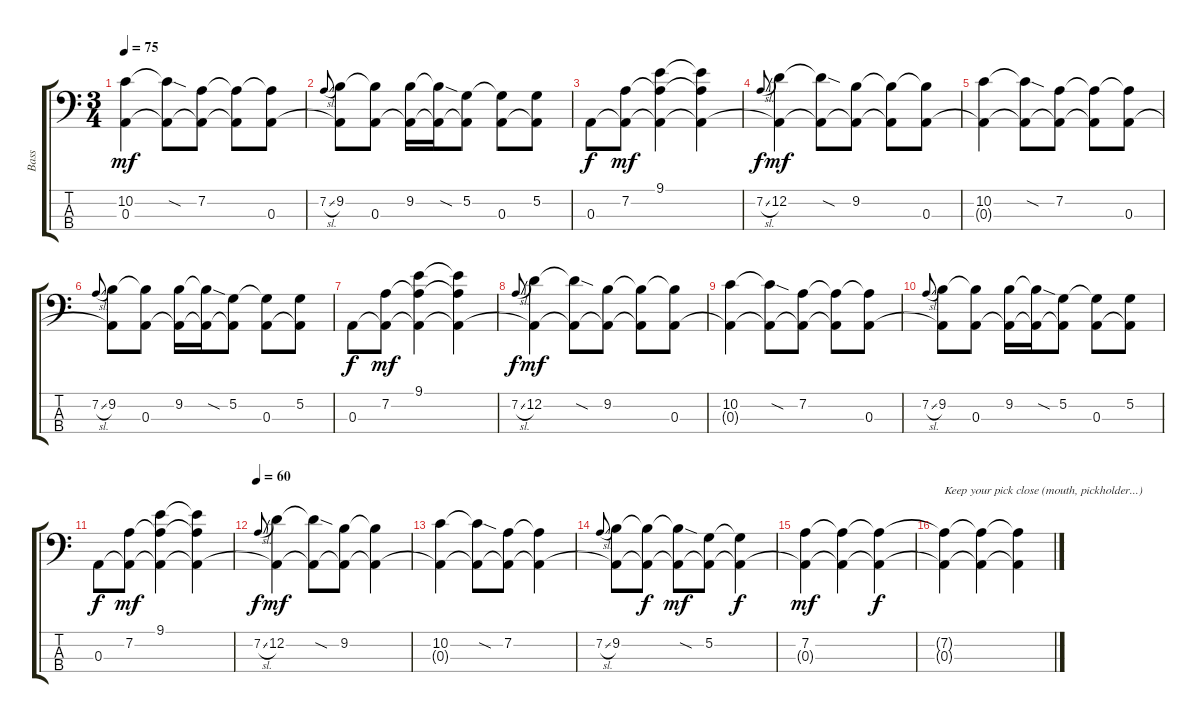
\track ("Bass" "Bass") {instrument electricbassfinger}
\staff {score tabs}
\tuning (G2 D2 A1 D1) {hide}
\ts (3 4)
\tempo 75
\clef f4
\ks c
(10.2 0.3{t}).4{dy mf} (10.2{sod t} 0.3{t}).8 (7.2 0.3{t}).8 (7.2{t} 0.3{t}).8 (7.2{t} 0.3).8 |
7.2{sl}.8{gr onbeat} (9.2 0.3{t}).8 (9.2{t} 0.3).8 (9.2 0.3{t}).16 (9.2{sod t} 0.3{t}).16 (5.2 0.3{t}).8 (5.2{t} 0.3).8 (5.2 0.3{t}).8 |
0.3.8{dy f} (7.2 0.3{t}).8{dy mf} (9.1 7.2{t} 0.3{t}).4 (9.1{t} 7.2{t} 0.3{t}).4 |
7.2{sl}.8{gr onbeat dy f} (12.2 0.3{t}).4{dy mf} (12.2{sod t} 0.3{t}).8 (9.2 0.3{t}).8 (9.2{t} 0.3{t}).8 (9.2{t} 0.3).8 |
(10.2 0.3{t}).4 (10.2{sod t} 0.3{t}).8 (7.2 0.3{t}).8 (7.2{t} 0.3{t}).8 (7.2{t} 0.3).8 |
7.2{sl}.8{gr onbeat} (9.2 0.3{t}).8 (9.2{t} 0.3).8 (9.2 0.3{t}).16 (9.2{sod t} 0.3{t}).16 (5.2 0.3{t}).8 (5.2{t} 0.3).8 (5.2 0.3{t}).8 |
0.3.8{dy f} (7.2 0.3{t}).8{dy mf} (9.1 7.2{t} 0.3{t}).4 (9.1{t} 7.2{t} 0.3{t}).4 |
7.2{sl}.8{gr onbeat dy f} (12.2 0.3{t}).4{dy mf} (12.2{sod t} 0.3{t}).8 (9.2 0.3{t}).8 (9.2{t} 0.3{t}).8 (9.2{t} 0.3).8 |
(10.2 0.3{t}).4 (10.2{sod t} 0.3{t}).8 (7.2 0.3{t}).8 (7.2{t} 0.3{t}).8 (7.2{t} 0.3).8 |
7.2{sl}.8{gr onbeat} (9.2 0.3{t}).8 (9.2{t} 0.3).8 (9.2 0.3{t}).16 (9.2{sod t} 0.3{t}).16 (5.2 0.3{t}).8 (5.2{t} 0.3).8 (5.2 0.3{t}).8 |
0.3.8{dy f} (7.2 0.3{t}).8{dy mf} (9.1 7.2{t} 0.3{t}).4 (9.1{t} 7.2{t} 0.3{t}).4 |
\tempo 60
7.2{sl}.8{gr onbeat dy f} (12.2 0.3{t}).4{dy mf} (12.2{sod t} 0.3{t}).8 (9.2 0.3{t}).8 (9.2{t} 0.3{t}).4 |
(10.2 0.3{t}).4 (10.2{sod t} 0.3{t}).8 (7.2 0.3{t}).8 (7.2{t} 0.3{t}).4 |
7.2{sl}.8{gr onbeat} (9.2 0.3{t}).8 (9.2{t} 0.3{t}).8{dy f} (9.2{sod t} 0.3{t}).8{dy mf} (5.2 0.3{t}).8 (5.2{t} 0.3{t}).4{dy f} |
(7.2 0.3{t}).4{dy mf} (7.2{t} 0.3{t}).4 (7.2{t} 0.3{t}).4{dy f} |
(7.2{t} 0.3{t}).4{txt "Keep your pick close (mouth, pickholder...)"} (7.2{t} 0.3{t}).4 (7.2{t} 0.3{t}).4
